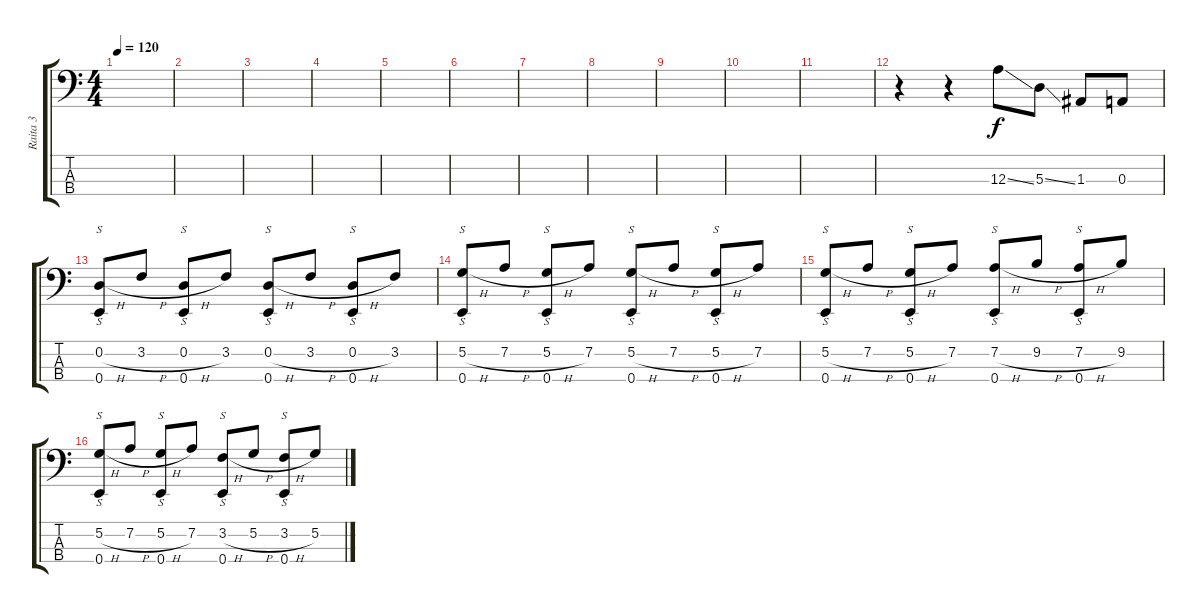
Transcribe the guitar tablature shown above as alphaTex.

\track ("Raita 3" "Raita 3") {instrument electricbassfinger}
\staff {score tabs}
\tuning (G2 D2 A1 E1) {hide}
\ts (4 4)
\tempo 120
\clef f4
\ks c
|
|
|
|
|
|
|
|
|
|
|
r.4 r.4 12.3{ss}.8 5.3{ss}.8 1.3.8 0.3.8 |
(0.2{h} 0.4).8{s} 3.2{h}.8 (0.2{h} 0.4).8{s} 3.2.8 (0.2{h} 0.4).8{s} 3.2{h}.8 (0.2{h} 0.4).8{s} 3.2.8 |
(5.2{h} 0.4).8{s} 7.2{h}.8 (5.2{h} 0.4).8{s} 7.2.8 (5.2{h} 0.4).8{s} 7.2{h}.8 (5.2{h} 0.4).8{s} 7.2.8 |
(5.2{h} 0.4).8{s} 7.2{h}.8 (5.2{h} 0.4).8{s} 7.2.8 (7.2{h} 0.4).8{s} 9.2{h}.8 (7.2{h} 0.4).8{s} 9.2.8 |
(5.2{h} 0.4).8{s} 7.2{h}.8 (5.2{h} 0.4).8{s} 7.2.8 (3.2{h} 0.4).8{s} 5.2{h}.8 (3.2{h} 0.4).8{s} 5.2.8
